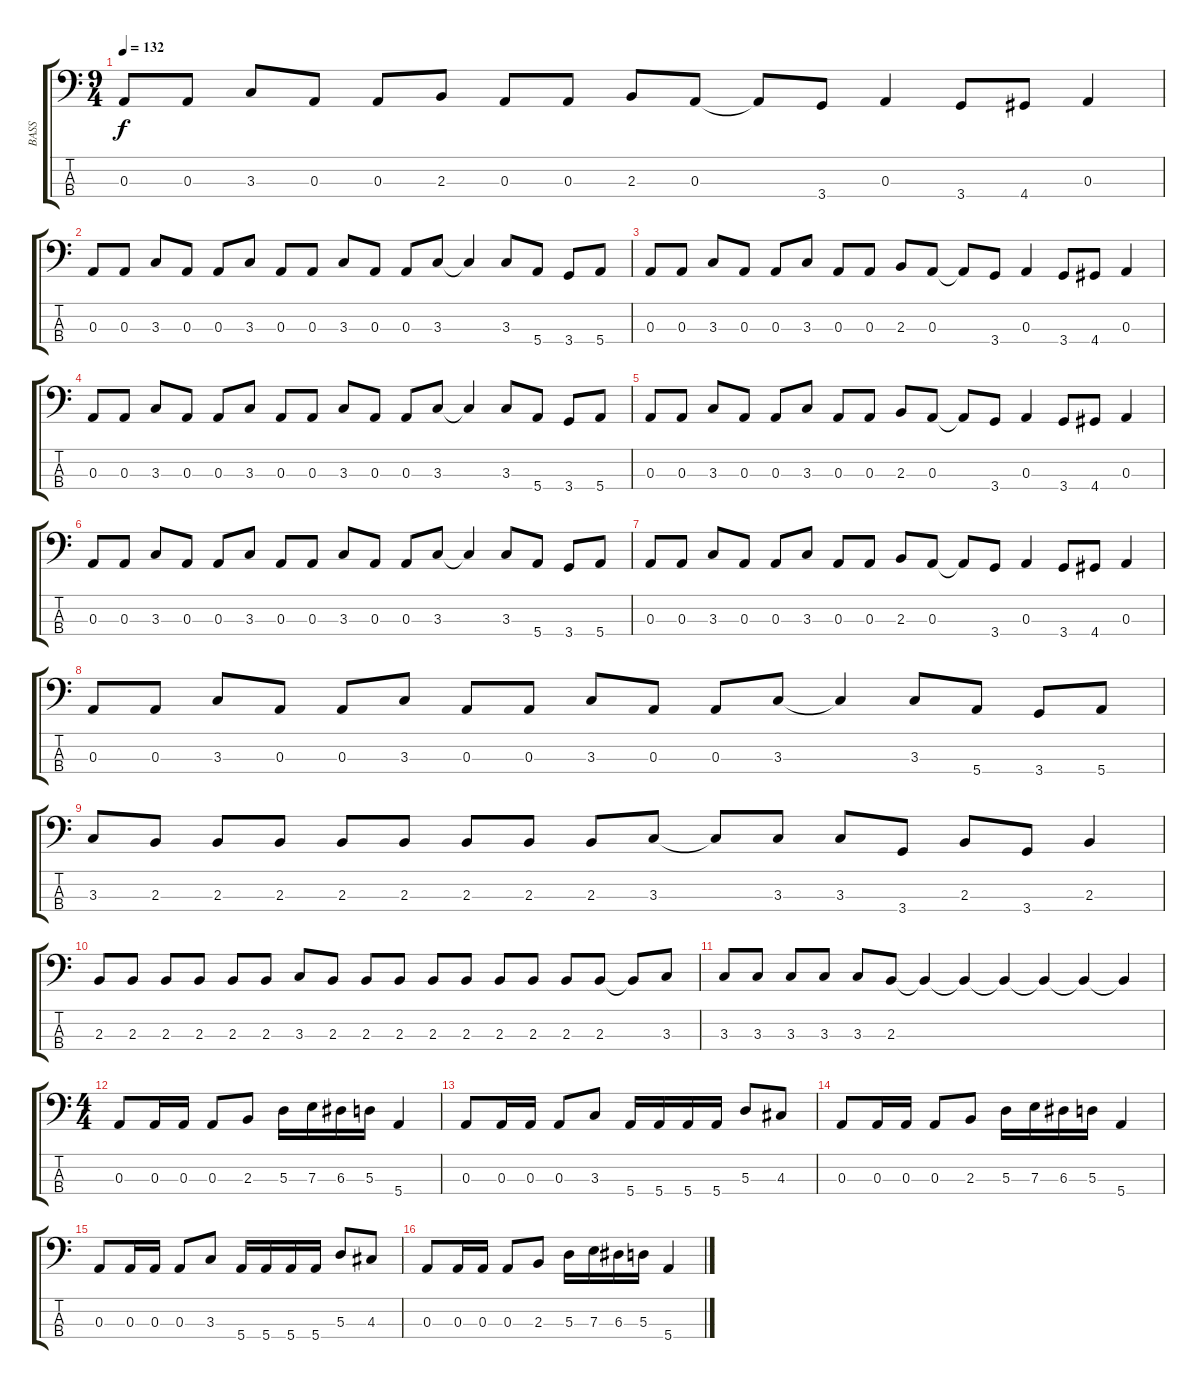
\track ("BASS" "BASS") {instrument electricbassfinger}
\staff {score tabs}
\tuning (G2 D2 A1 E1) {hide}
\ts (9 4)
\tempo 132
\clef f4
\ks c
0.3.8{dy f} 0.3.8 3.3.8 0.3.8 0.3.8 2.3.8 0.3.8 0.3.8 2.3.8 0.3.8 0.3{t}.8 3.4.8 0.3.4 3.4.8 4.4.8 0.3.4 |
0.3.8 0.3.8 3.3.8 0.3.8 0.3.8 3.3.8 0.3.8 0.3.8 3.3.8 0.3.8 0.3.8 3.3.8 3.3{t}.4 3.3.8 5.4.8 3.4.8 5.4.8 |
0.3.8 0.3.8 3.3.8 0.3.8 0.3.8 3.3.8 0.3.8 0.3.8 2.3.8 0.3.8 0.3{t}.8 3.4.8 0.3.4 3.4.8 4.4.8 0.3.4 |
0.3.8 0.3.8 3.3.8 0.3.8 0.3.8 3.3.8 0.3.8 0.3.8 3.3.8 0.3.8 0.3.8 3.3.8 3.3{t}.4 3.3.8 5.4.8 3.4.8 5.4.8 |
0.3.8 0.3.8 3.3.8 0.3.8 0.3.8 3.3.8 0.3.8 0.3.8 2.3.8 0.3.8 0.3{t}.8 3.4.8 0.3.4 3.4.8 4.4.8 0.3.4 |
0.3.8 0.3.8 3.3.8 0.3.8 0.3.8 3.3.8 0.3.8 0.3.8 3.3.8 0.3.8 0.3.8 3.3.8 3.3{t}.4 3.3.8 5.4.8 3.4.8 5.4.8 |
0.3.8 0.3.8 3.3.8 0.3.8 0.3.8 3.3.8 0.3.8 0.3.8 2.3.8 0.3.8 0.3{t}.8 3.4.8 0.3.4 3.4.8 4.4.8 0.3.4 |
0.3.8 0.3.8 3.3.8 0.3.8 0.3.8 3.3.8 0.3.8 0.3.8 3.3.8 0.3.8 0.3.8 3.3.8 3.3{t}.4 3.3.8 5.4.8 3.4.8 5.4.8 |
3.3.8 2.3.8 2.3.8 2.3.8 2.3.8 2.3.8 2.3.8 2.3.8 2.3.8 3.3.8 3.3{t}.8 3.3.8 3.3.8 3.4.8 2.3.8 3.4.8 2.3.4 |
2.3.8 2.3.8 2.3.8 2.3.8 2.3.8 2.3.8 3.3.8 2.3.8 2.3.8 2.3.8 2.3.8 2.3.8 2.3.8 2.3.8 2.3.8 2.3.8 2.3{t}.8 3.3.8 |
3.3.8 3.3.8 3.3.8 3.3.8 3.3.8 2.3.8 2.3{t}.4 2.3{t}.4 2.3{t}.4 2.3{t}.4 2.3{t}.4 2.3{t}.4 |
\ts (4 4)
0.3.8 0.3.16 0.3.16 0.3.8 2.3.8 5.3.16 7.3.16 6.3.16 5.3.16 5.4.4 |
0.3.8 0.3.16 0.3.16 0.3.8 3.3.8 5.4.16 5.4.16 5.4.16 5.4.16 5.3.8 4.3.8 |
0.3.8 0.3.16 0.3.16 0.3.8 2.3.8 5.3.16 7.3.16 6.3.16 5.3.16 5.4.4 |
0.3.8 0.3.16 0.3.16 0.3.8 3.3.8 5.4.16 5.4.16 5.4.16 5.4.16 5.3.8 4.3.8 |
0.3.8 0.3.16 0.3.16 0.3.8 2.3.8 5.3.16 7.3.16 6.3.16 5.3.16 5.4.4
